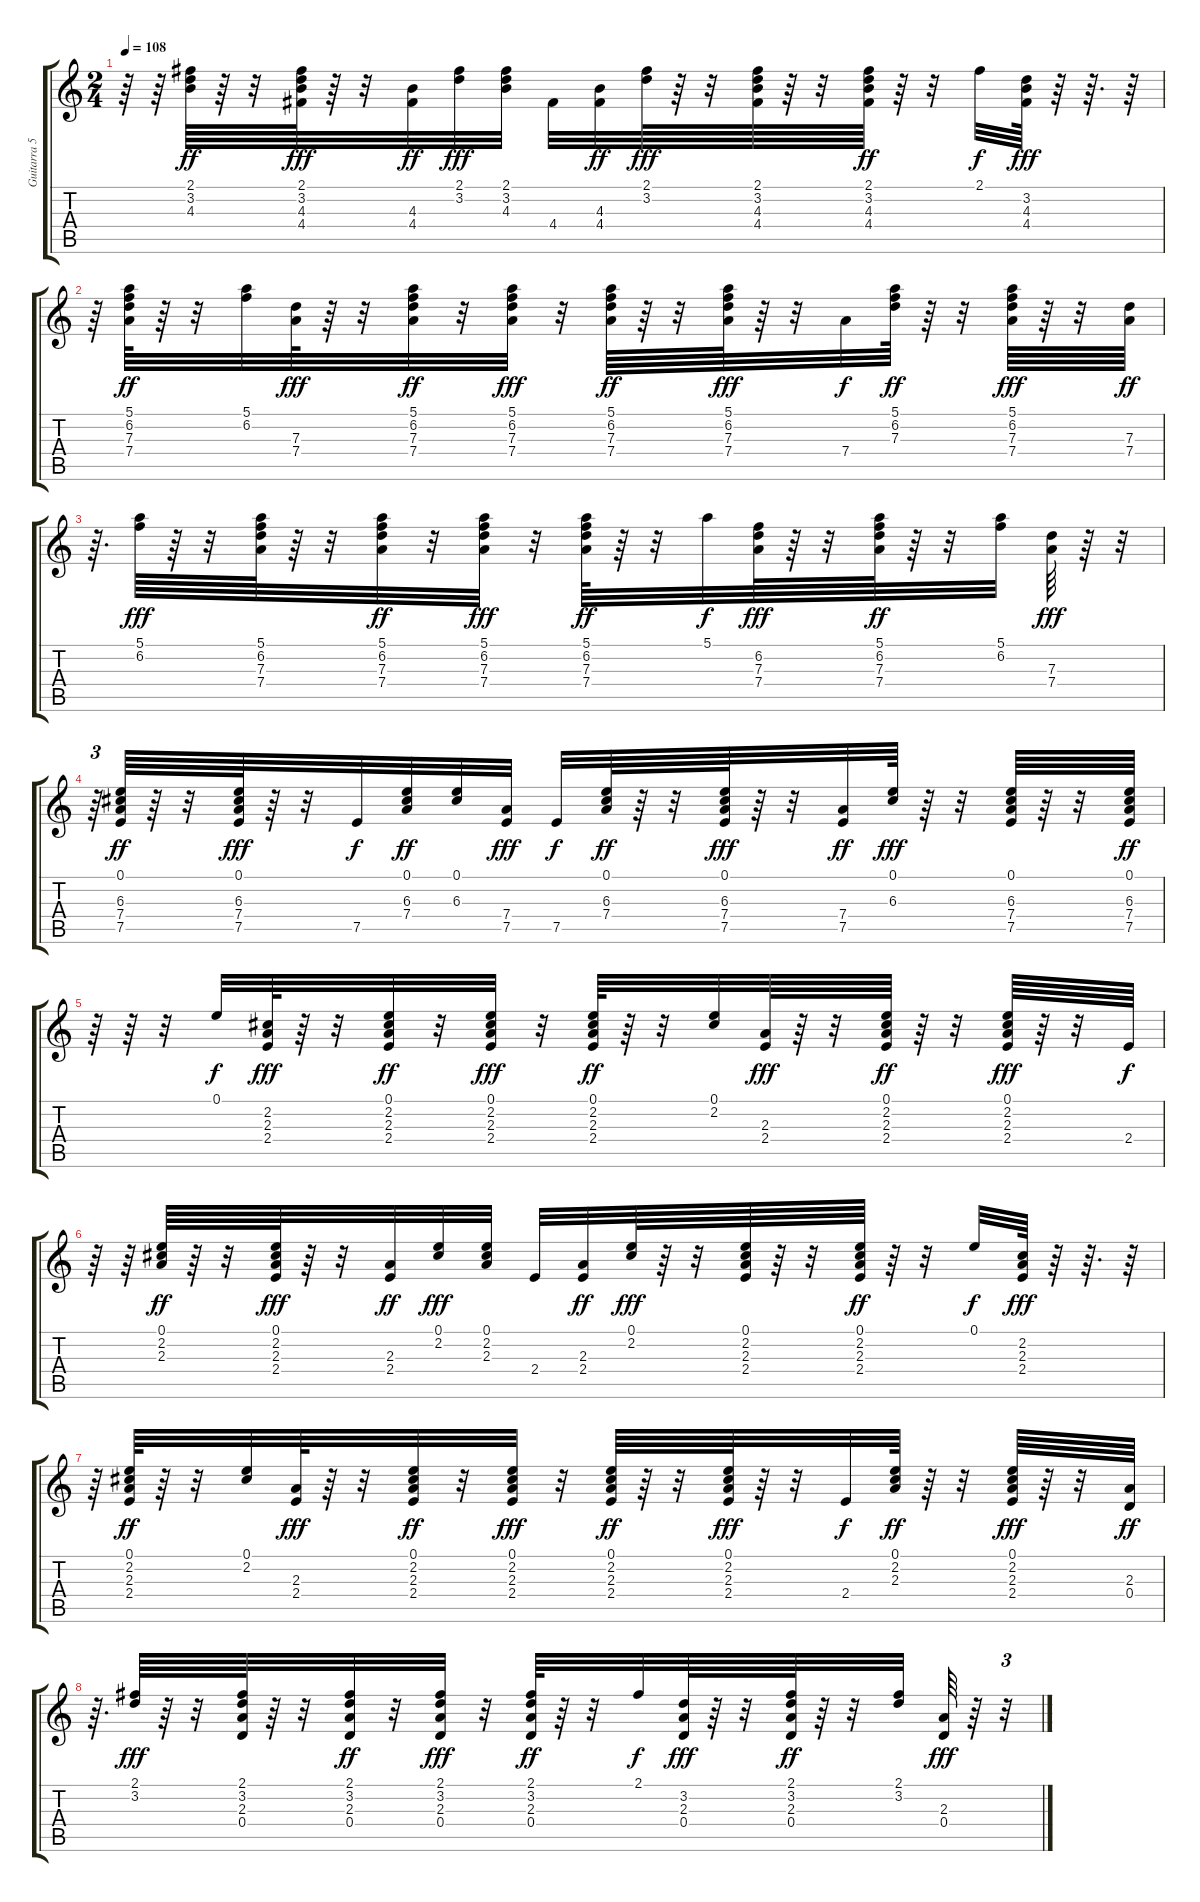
\track ("Guitarra 5" "Guitarra 5") {instrument acousticguitarsteel}
\staff {score tabs}
\tuning (E4 B3 G3 D3 A2 E2) {hide}
\ts (2 4)
\tempo 108
\clef g2
\ks c
r.64{dy f} r.64 (2.1 3.2 4.3).64{dy ff} r.64 r.32 (2.1 3.2 4.3 4.4).64{dy fff} r.64 r.32 (4.3 4.4).32{dy ff} (2.1 3.2).32{dy fff} (2.1 3.2 4.3).32 4.4.32 (4.3 4.4).32{dy ff} (2.1 3.2).64{dy fff} r.64 r.32 (2.1 3.2 4.3 4.4).64 r.64 r.32 (2.1 3.2 4.3 4.4).64{dy ff} r.64 r.32 2.1.32{dy f} (3.2 4.3 4.4).64{dy fff} r.64 r.64{d} r.64 |
r.64 (5.1 6.2 7.3 7.4).64{dy ff} r.64 r.32 (5.1 6.2).32 (7.3 7.4).64{dy fff} r.64 r.32 (5.1 6.2 7.3 7.4).32{dy ff} r.32 (5.1 6.2 7.3 7.4).32{dy fff} r.32 (5.1 6.2 7.3 7.4).64{dy ff} r.64 r.32 (5.1 6.2 7.3 7.4).64{dy fff} r.64 r.32 7.4.32{dy f} (5.1 6.2 7.3).64{dy ff} r.64 r.32 (5.1 6.2 7.3 7.4).64{dy fff} r.64 r.32 (7.3 7.4).64{dy ff} |
r.64{d} (5.1 6.2).64{dy fff} r.64 r.32 (5.1 6.2 7.3 7.4).64 r.64 r.32 (5.1 6.2 7.3 7.4).32{dy ff} r.32 (5.1 6.2 7.3 7.4).32{dy fff} r.32 (5.1 6.2 7.3 7.4).64{dy ff} r.64 r.32 5.1.32{dy f} (6.2 7.3 7.4).64{dy fff} r.64 r.32 (5.1 6.2 7.3 7.4).64{dy ff} r.64 r.32 (5.1 6.2).32 (7.3 7.4).64{dy fff} r.64 r.32{tu (3 2)} |
r.64{tu (3 2)} (0.1 6.3 7.4 7.5).64{dy ff} r.64 r.32 (0.1 6.3 7.4 7.5).64{dy fff} r.64 r.32 7.5.32{dy f} (0.1 6.3 7.4).32{dy ff} (0.1 6.3).32 (7.4 7.5).32{dy fff} 7.5.32{dy f} (0.1 6.3 7.4).64{dy ff} r.64 r.32 (0.1 6.3 7.4 7.5).64{dy fff} r.64 r.32 (7.4 7.5).32{dy ff} (0.1 6.3).64{dy fff} r.64 r.32 (0.1 6.3 7.4 7.5).64 r.64 r.32 (0.1 6.3 7.4 7.5).64{dy ff} |
r.64 r.64 r.32 0.1.32{dy f} (2.2 2.3 2.4).64{dy fff} r.64 r.32 (0.1 2.2 2.3 2.4).32{dy ff} r.32 (0.1 2.2 2.3 2.4).32{dy fff} r.32 (0.1 2.2 2.3 2.4).64{dy ff} r.64 r.32 (0.1 2.2).32 (2.3 2.4).64{dy fff} r.64 r.32 (0.1 2.2 2.3 2.4).64{dy ff} r.64 r.32 (0.1 2.2 2.3 2.4).64{dy fff} r.64 r.32 2.4.64{dy f} |
r.64 r.64 (0.1 2.2 2.3).64{dy ff} r.64 r.32 (0.1 2.2 2.3 2.4).64{dy fff} r.64 r.32 (2.3 2.4).32{dy ff} (0.1 2.2).32{dy fff} (0.1 2.2 2.3).32 2.4.32 (2.3 2.4).32{dy ff} (0.1 2.2).64{dy fff} r.64 r.32 (0.1 2.2 2.3 2.4).64 r.64 r.32 (0.1 2.2 2.3 2.4).64{dy ff} r.64 r.32 0.1.32{dy f} (2.2 2.3 2.4).64{dy fff} r.64 r.64{d} r.64 |
r.64 (0.1 2.2 2.3 2.4).64{dy ff} r.64 r.32 (0.1 2.2).32 (2.3 2.4).64{dy fff} r.64 r.32 (0.1 2.2 2.3 2.4).32{dy ff} r.32 (0.1 2.2 2.3 2.4).32{dy fff} r.32 (0.1 2.2 2.3 2.4).64{dy ff} r.64 r.32 (0.1 2.2 2.3 2.4).64{dy fff} r.64 r.32 2.4.32{dy f} (0.1 2.2 2.3).64{dy ff} r.64 r.32 (0.1 2.2 2.3 2.4).64{dy fff} r.64 r.32 (2.3 0.4).64{dy ff} |
r.64{d} (2.1 3.2).64{dy fff} r.64 r.32 (2.1 3.2 2.3 0.4).64 r.64 r.32 (2.1 3.2 2.3 0.4).32{dy ff} r.32 (2.1 3.2 2.3 0.4).32{dy fff} r.32 (2.1 3.2 2.3 0.4).64{dy ff} r.64 r.32 2.1.32{dy f} (3.2 2.3 0.4).64{dy fff} r.64 r.32 (2.1 3.2 2.3 0.4).64{dy ff} r.64 r.32 (2.1 3.2).32 (2.3 0.4).64{dy fff} r.64 r.32{tu (3 2)}
